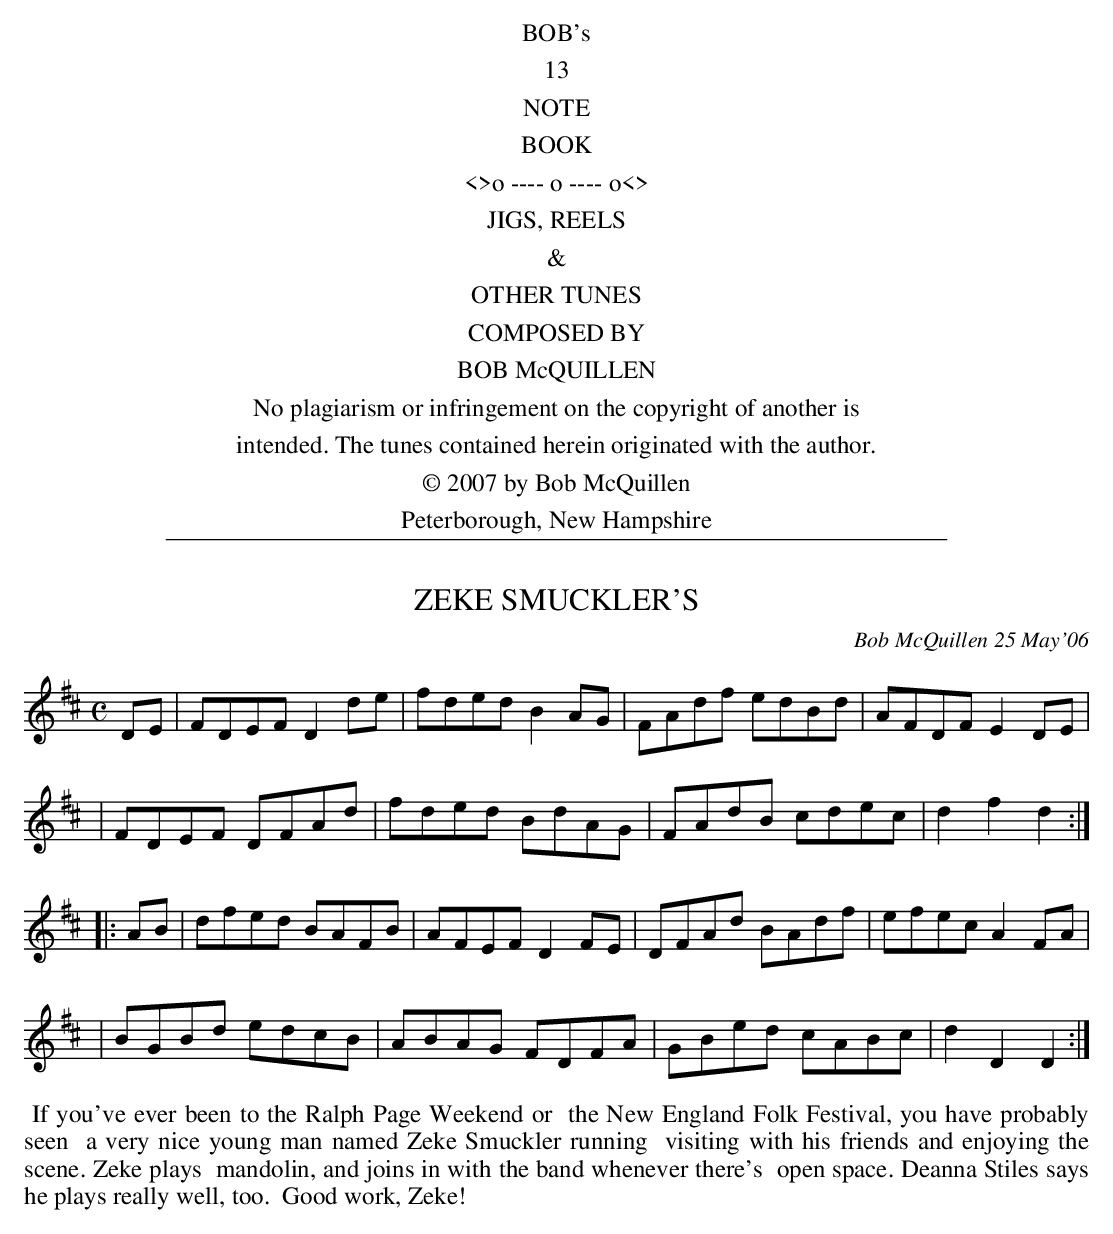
X:1
T: ZEKE SMUCKLER'S
C: Bob McQuillen 25 May'06
M: C
L: 1/8
K: D
DE \
| FDEF D2de | fded B2AG | FAdf edBd | AFDFE2DE |
| FDEF DFAd | fded BdAG | FAdB cdec | d2f2 d2 :|
|: AB \
| dfed BAFB | AFEF D2FE | DFAd BAdf | efec A2FA |
| BGBd edcB | ABAG FDFA | GBed cABc | d2D2 D2 :|
